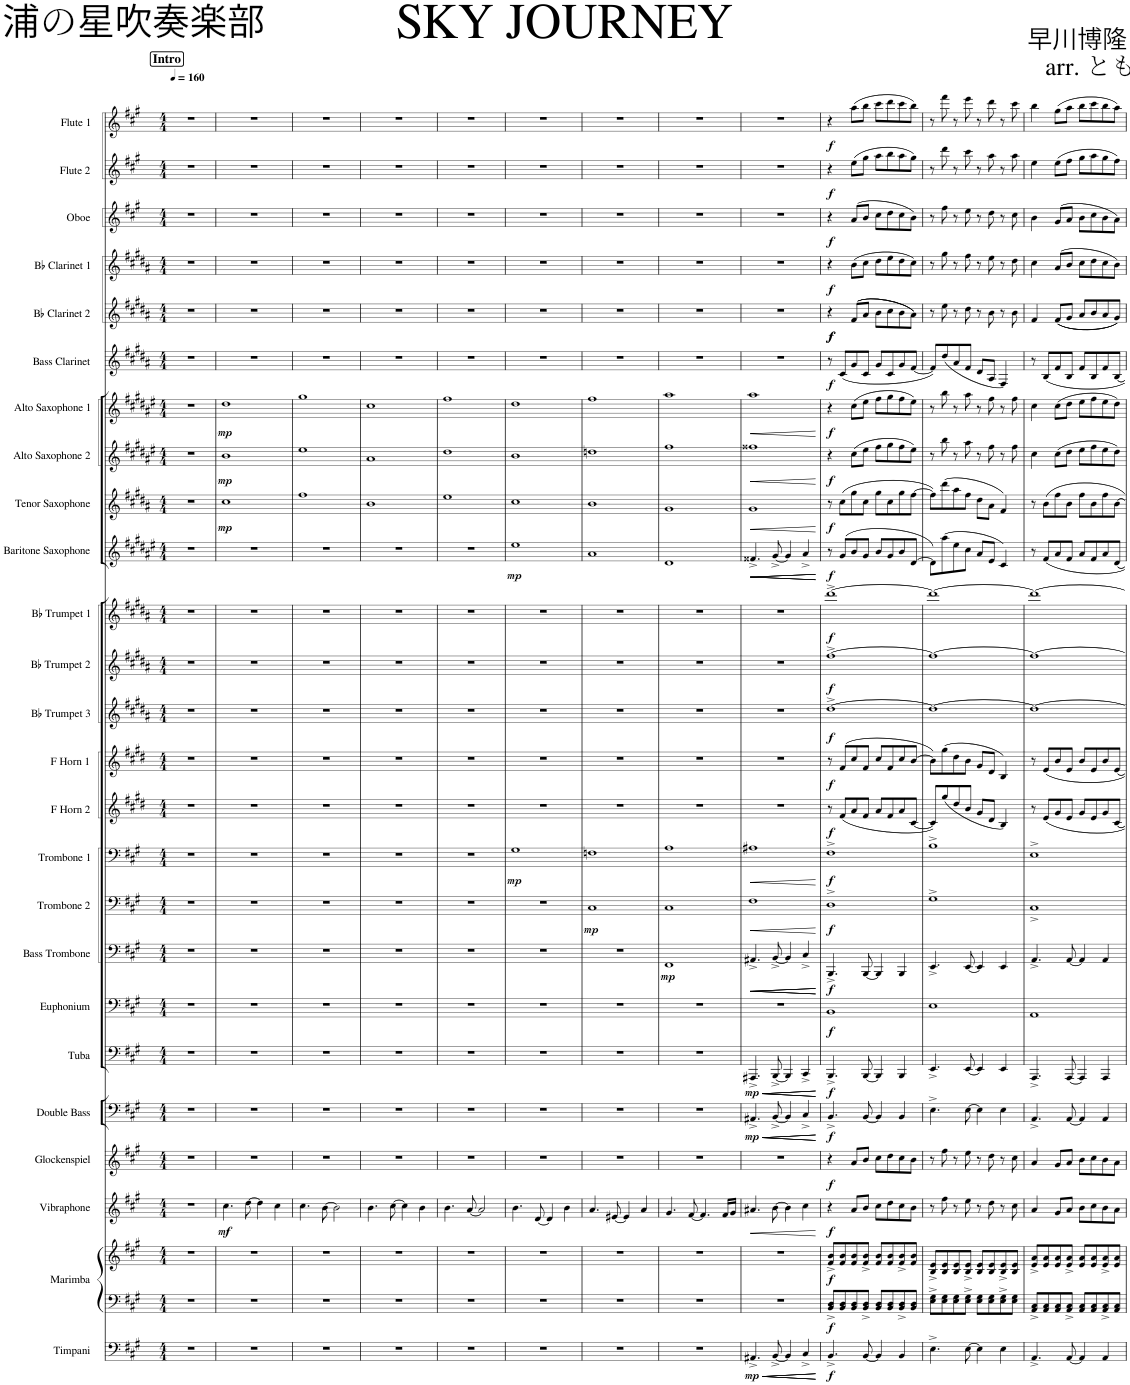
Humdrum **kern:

**kern	**dynam	**kern	**kern	**dynam	**kern	**dynam	**kern	**dynam	**kern	**dynam	**kern	**dynam	**kern	**dynam	**kern	**dynam	**kern	**dynam	**kern	**dynam	**kern	**dynam	**kern	**dynam	**kern	**dynam	**kern	**dynam	**kern	**dynam	**kern	**dynam	**kern	**dynam	**kern	**dynam	**kern	**dynam	**kern	**dynam	**kern	**dynam	**kern	**dynam	**kern	**dynam	**kern	**dynam	**kern	**dynam
*part25	*part25	*part24	*part24	*part24	*part23	*part23	*part22	*part22	*part21	*part21	*part20	*part20	*part19	*part19	*part18	*part18	*part17	*part17	*part16	*part16	*part15	*part15	*part14	*part14	*part13	*part13	*part12	*part12	*part11	*part11	*part10	*part10	*part9	*part9	*part8	*part8	*part7	*part7	*part6	*part6	*part5	*part5	*part4	*part4	*part3	*part3	*part2	*part2	*part1	*part1
*staff26	*staff26	*staff25	*staff24	*staff24/25	*staff23	*staff23	*staff22	*staff22	*staff21	*staff21	*staff20	*staff20	*staff19	*staff19	*staff18	*staff18	*staff17	*staff17	*staff16	*staff16	*staff15	*staff15	*staff14	*staff14	*staff13	*staff13	*staff12	*staff12	*staff11	*staff11	*staff10	*staff10	*staff9	*staff9	*staff8	*staff8	*staff7	*staff7	*staff6	*staff6	*staff5	*staff5	*staff4	*staff4	*staff3	*staff3	*staff2	*staff2	*staff1	*staff1
*I"Timpani	*	*I"Marimba	*	*	*I"Vibraphone	*	*I"Glockenspiel	*	*I"Double Bass	*	*I"Tuba	*	*I"Euphonium	*	*I"Bass Trombone	*	*I"Trombone 2	*	*I"Trombone 1	*	*I"F Horn 2	*	*I"F Horn 1	*	*I"Bb Trumpet 3	*	*I"Bb Trumpet 2	*	*I"Bb Trumpet 1	*	*I"Baritone Saxophone	*	*I"Tenor Saxophone	*	*I"Alto Saxophone 2	*	*I"Alto Saxophone 1	*	*I"Bass Clarinet	*	*I"Bb Clarinet 2	*	*I"Bb Clarinet 1	*	*I"Oboe	*	*I"Flute 2	*	*I"Flute 1	*
*I'Timp.	*	*I'Mrm.	*	*	*I'Vib.	*	*I'Glk.	*	*I'Db.	*	*I'Tba.	*	*I'Euph.	*	*I'B. Tbn.	*	*I'Tbn. 2	*	*I'Tbn. 1	*	*I'F Hn. 2	*	*I'F Hn. 1	*	*I'Bb Tpt. 3	*	*I'Bb Tpt. 2	*	*I'Bb Tpt. 1	*	*I'Bar. Sax.	*	*I'T. Sax.	*	*I'A. Sax. 2	*	*I'A. Sax. 1	*	*I'B. Cl.	*	*I'Bb Cl. 2	*	*I'Bb Cl. 1	*	*I'Ob.	*	*I'Fl. 2	*	*I'Fl. 1	*
*clefF4	*	*clefF4	*clefG2	*	*clefG2	*	*clefG2	*	*clefF4	*	*clefF4	*	*clefF4	*	*clefF4	*	*clefF4	*	*clefF4	*	*clefG2	*	*clefG2	*	*clefG2	*	*clefG2	*	*clefG2	*	*clefG2	*	*clefG2	*	*clefG2	*	*clefG2	*	*clefG2	*	*clefG2	*	*clefG2	*	*clefG2	*	*clefG2	*	*clefG2	*
*	*	*	*	*	*	*	*Trd-14c-24	*	*Trd7c12	*	*	*	*	*	*	*	*	*	*	*	*Trd4c7	*	*Trd4c7	*	*Trd1c2	*	*Trd1c2	*	*Trd1c2	*	*Trd12c21	*	*Trd8c14	*	*Trd5c9	*	*Trd5c9	*	*Trd8c14	*	*Trd1c2	*	*Trd1c2	*	*	*	*	*	*	*
*k[f#c#g#]	*	*k[f#c#g#]	*k[f#c#g#]	*	*k[f#c#g#]	*	*k[f#c#g#]	*	*k[f#c#g#]	*	*k[f#c#g#]	*	*k[f#c#g#]	*	*k[f#c#g#]	*	*k[f#c#g#]	*	*k[f#c#g#]	*	*k[f#c#g#d#]	*	*k[f#c#g#d#]	*	*k[f#c#g#d#a#]	*	*k[f#c#g#d#a#]	*	*k[f#c#g#d#a#]	*	*k[f#c#g#d#a#e#]	*	*k[f#c#g#d#a#]	*	*k[f#c#g#d#a#e#]	*	*k[f#c#g#d#a#e#]	*	*k[f#c#g#d#a#]	*	*k[f#c#g#d#a#]	*	*k[f#c#g#d#a#]	*	*k[f#c#g#]	*	*k[f#c#g#]	*	*k[f#c#g#]	*
*M4/4	*	*M4/4	*M4/4	*	*M4/4	*	*M4/4	*	*M4/4	*	*M4/4	*	*M4/4	*	*M4/4	*	*M4/4	*	*M4/4	*	*M4/4	*	*M4/4	*	*M4/4	*	*M4/4	*	*M4/4	*	*M4/4	*	*M4/4	*	*M4/4	*	*M4/4	*	*M4/4	*	*M4/4	*	*M4/4	*	*M4/4	*	*M4/4	*	*M4/4	*
*MM160	*	*MM160	*MM160	*	*MM160	*	*MM160	*	*MM160	*	*MM160	*	*MM160	*	*MM160	*	*MM160	*	*MM160	*	*MM160	*	*MM160	*	*MM160	*	*MM160	*	*MM160	*	*MM160	*	*MM160	*	*MM160	*	*MM160	*	*MM160	*	*MM160	*	*MM160	*	*MM160	*	*MM160	*	*MM160	*
!!LO:REH:place=s1:a:B:cj:fs=14:t=Intro
=1	=1	=1	=1	=1	=1	=1	=1	=1	=1	=1	=1	=1	=1	=1	=1	=1	=1	=1	=1	=1	=1	=1	=1	=1	=1	=1	=1	=1	=1	=1	=1	=1	=1	=1	=1	=1	=1	=1	=1	=1	=1	=1	=1	=1	=1	=1	=1	=1	=1	=1
1r	.	1r	1r	.	1r	.	1r	.	1r	.	1r	.	1r	.	1r	.	1r	.	1r	.	1r	.	1r	.	1r	.	1r	.	1r	.	1r	.	1r	.	1r	.	1r	.	1r	.	1r	.	1r	.	1r	.	1r	.	1r	.
=2	=2	=2	=2	=2	=2	=2	=2	=2	=2	=2	=2	=2	=2	=2	=2	=2	=2	=2	=2	=2	=2	=2	=2	=2	=2	=2	=2	=2	=2	=2	=2	=2	=2	=2	=2	=2	=2	=2	=2	=2	=2	=2	=2	=2	=2	=2	=2	=2	=2	=2
!	!	!	!	!	!	!LO:DY:b	!	!	!	!	!	!	!	!	!	!	!	!	!	!	!	!	!	!	!	!	!	!	!	!	!	!	!	!LO:DY:b	!	!LO:DY:b	!	!LO:DY:b	!	!	!	!	!	!	!	!	!	!	!	!
1r	.	1r	1r	.	4.cc#\	mf	1r	.	1r	.	1r	.	1r	.	1r	.	1r	.	1r	.	1r	.	1r	.	1r	.	1r	.	1r	.	1r	.	1cc#	mp	1b	mp	1dd#	mp	1r	.	1r	.	1r	.	1r	.	1r	.	1r	.
.	.	.	.	.	[8dd\	.	.	.	.	.	.	.	.	.	.	.	.	.	.	.	.	.	.	.	.	.	.	.	.	.	.	.	.	.	.	.	.	.	.	.	.	.	.	.	.	.	.	.	.	.
.	.	.	.	.	4dd\]	.	.	.	.	.	.	.	.	.	.	.	.	.	.	.	.	.	.	.	.	.	.	.	.	.	.	.	.	.	.	.	.	.	.	.	.	.	.	.	.	.	.	.	.	.
.	.	.	.	.	4cc#\	.	.	.	.	.	.	.	.	.	.	.	.	.	.	.	.	.	.	.	.	.	.	.	.	.	.	.	.	.	.	.	.	.	.	.	.	.	.	.	.	.	.	.	.	.
=3	=3	=3	=3	=3	=3	=3	=3	=3	=3	=3	=3	=3	=3	=3	=3	=3	=3	=3	=3	=3	=3	=3	=3	=3	=3	=3	=3	=3	=3	=3	=3	=3	=3	=3	=3	=3	=3	=3	=3	=3	=3	=3	=3	=3	=3	=3	=3	=3	=3	=3
1r	.	1r	1r	.	4.cc#\	.	1r	.	1r	.	1r	.	1r	.	1r	.	1r	.	1r	.	1r	.	1r	.	1r	.	1r	.	1r	.	1r	.	1ff#	.	1ee#	.	1gg#	.	1r	.	1r	.	1r	.	1r	.	1r	.	1r	.
.	.	.	.	.	[8b\	.	.	.	.	.	.	.	.	.	.	.	.	.	.	.	.	.	.	.	.	.	.	.	.	.	.	.	.	.	.	.	.	.	.	.	.	.	.	.	.	.	.	.	.	.
.	.	.	.	.	2b\]	.	.	.	.	.	.	.	.	.	.	.	.	.	.	.	.	.	.	.	.	.	.	.	.	.	.	.	.	.	.	.	.	.	.	.	.	.	.	.	.	.	.	.	.	.
=4	=4	=4	=4	=4	=4	=4	=4	=4	=4	=4	=4	=4	=4	=4	=4	=4	=4	=4	=4	=4	=4	=4	=4	=4	=4	=4	=4	=4	=4	=4	=4	=4	=4	=4	=4	=4	=4	=4	=4	=4	=4	=4	=4	=4	=4	=4	=4	=4	=4	=4
1r	.	1r	1r	.	4.b\	.	1r	.	1r	.	1r	.	1r	.	1r	.	1r	.	1r	.	1r	.	1r	.	1r	.	1r	.	1r	.	1r	.	1b	.	1a#	.	1cc#	.	1r	.	1r	.	1r	.	1r	.	1r	.	1r	.
.	.	.	.	.	[8cc#\	.	.	.	.	.	.	.	.	.	.	.	.	.	.	.	.	.	.	.	.	.	.	.	.	.	.	.	.	.	.	.	.	.	.	.	.	.	.	.	.	.	.	.	.	.
.	.	.	.	.	4cc#\]	.	.	.	.	.	.	.	.	.	.	.	.	.	.	.	.	.	.	.	.	.	.	.	.	.	.	.	.	.	.	.	.	.	.	.	.	.	.	.	.	.	.	.	.	.
.	.	.	.	.	4b\	.	.	.	.	.	.	.	.	.	.	.	.	.	.	.	.	.	.	.	.	.	.	.	.	.	.	.	.	.	.	.	.	.	.	.	.	.	.	.	.	.	.	.	.	.
=5	=5	=5	=5	=5	=5	=5	=5	=5	=5	=5	=5	=5	=5	=5	=5	=5	=5	=5	=5	=5	=5	=5	=5	=5	=5	=5	=5	=5	=5	=5	=5	=5	=5	=5	=5	=5	=5	=5	=5	=5	=5	=5	=5	=5	=5	=5	=5	=5	=5	=5
1r	.	1r	1r	.	4.b\	.	1r	.	1r	.	1r	.	1r	.	1r	.	1r	.	1r	.	1r	.	1r	.	1r	.	1r	.	1r	.	1r	.	1ee	.	1dd#	.	1ff#	.	1r	.	1r	.	1r	.	1r	.	1r	.	1r	.
.	.	.	.	.	[8a/	.	.	.	.	.	.	.	.	.	.	.	.	.	.	.	.	.	.	.	.	.	.	.	.	.	.	.	.	.	.	.	.	.	.	.	.	.	.	.	.	.	.	.	.	.
.	.	.	.	.	2a/]	.	.	.	.	.	.	.	.	.	.	.	.	.	.	.	.	.	.	.	.	.	.	.	.	.	.	.	.	.	.	.	.	.	.	.	.	.	.	.	.	.	.	.	.	.
=6	=6	=6	=6	=6	=6	=6	=6	=6	=6	=6	=6	=6	=6	=6	=6	=6	=6	=6	=6	=6	=6	=6	=6	=6	=6	=6	=6	=6	=6	=6	=6	=6	=6	=6	=6	=6	=6	=6	=6	=6	=6	=6	=6	=6	=6	=6	=6	=6	=6	=6
!	!	!	!	!	!	!	!	!	!	!	!	!	!	!	!	!	!	!	!	!LO:DY:b	!	!	!	!	!	!	!	!	!	!	!	!LO:DY:b	!	!	!	!	!	!	!	!	!	!	!	!	!	!	!	!	!	!
1r	.	1r	1r	.	4.b\	.	1r	.	1r	.	1r	.	1r	.	1r	.	1r	.	1G#	mp	1r	.	1r	.	1r	.	1r	.	1r	.	1ee#	mp	1cc#	.	1b	.	1dd#	.	1r	.	1r	.	1r	.	1r	.	1r	.	1r	.
.	.	.	.	.	[8d/	.	.	.	.	.	.	.	.	.	.	.	.	.	.	.	.	.	.	.	.	.	.	.	.	.	.	.	.	.	.	.	.	.	.	.	.	.	.	.	.	.	.	.	.	.
.	.	.	.	.	4d/]	.	.	.	.	.	.	.	.	.	.	.	.	.	.	.	.	.	.	.	.	.	.	.	.	.	.	.	.	.	.	.	.	.	.	.	.	.	.	.	.	.	.	.	.	.
.	.	.	.	.	4b\	.	.	.	.	.	.	.	.	.	.	.	.	.	.	.	.	.	.	.	.	.	.	.	.	.	.	.	.	.	.	.	.	.	.	.	.	.	.	.	.	.	.	.	.	.
=7	=7	=7	=7	=7	=7	=7	=7	=7	=7	=7	=7	=7	=7	=7	=7	=7	=7	=7	=7	=7	=7	=7	=7	=7	=7	=7	=7	=7	=7	=7	=7	=7	=7	=7	=7	=7	=7	=7	=7	=7	=7	=7	=7	=7	=7	=7	=7	=7	=7	=7
!	!	!	!	!	!	!	!	!	!	!	!	!	!	!	!	!	!	!LO:DY:b	!	!	!	!	!	!	!	!	!	!	!	!	!	!	!	!	!	!	!	!	!	!	!	!	!	!	!	!	!	!	!	!
1r	.	1r	1r	.	4.a/	.	1r	.	1r	.	1r	.	1r	.	1r	.	1C#	mp	1Fn	.	1r	.	1r	.	1r	.	1r	.	1r	.	1a#	.	1b	.	1ddn	.	1ff#	.	1r	.	1r	.	1r	.	1r	.	1r	.	1r	.
.	.	.	.	.	[8e#X/	.	.	.	.	.	.	.	.	.	.	.	.	.	.	.	.	.	.	.	.	.	.	.	.	.	.	.	.	.	.	.	.	.	.	.	.	.	.	.	.	.	.	.	.	.
.	.	.	.	.	4e#/]	.	.	.	.	.	.	.	.	.	.	.	.	.	.	.	.	.	.	.	.	.	.	.	.	.	.	.	.	.	.	.	.	.	.	.	.	.	.	.	.	.	.	.	.	.
.	.	.	.	.	4a/	.	.	.	.	.	.	.	.	.	.	.	.	.	.	.	.	.	.	.	.	.	.	.	.	.	.	.	.	.	.	.	.	.	.	.	.	.	.	.	.	.	.	.	.	.
=8	=8	=8	=8	=8	=8	=8	=8	=8	=8	=8	=8	=8	=8	=8	=8	=8	=8	=8	=8	=8	=8	=8	=8	=8	=8	=8	=8	=8	=8	=8	=8	=8	=8	=8	=8	=8	=8	=8	=8	=8	=8	=8	=8	=8	=8	=8	=8	=8	=8	=8
!	!	!	!	!	!	!	!	!	!	!	!	!	!	!	!	!LO:DY:b	!	!	!	!	!	!	!	!	!	!	!	!	!	!	!	!	!	!	!	!	!	!	!	!	!	!	!	!	!	!	!	!	!	!
1r	.	1r	1r	.	4.g#/	.	1r	.	1r	.	1r	.	1r	.	1FF#	mp	1C#	.	1A	.	1r	.	1r	.	1r	.	1r	.	1r	.	1d#	.	1g#	.	1ff#	.	1aa#	.	1r	.	1r	.	1r	.	1r	.	1r	.	1r	.
.	.	.	.	.	[8f#/	.	.	.	.	.	.	.	.	.	.	.	.	.	.	.	.	.	.	.	.	.	.	.	.	.	.	.	.	.	.	.	.	.	.	.	.	.	.	.	.	.	.	.	.	.
.	.	.	.	.	4.f#/]	.	.	.	.	.	.	.	.	.	.	.	.	.	.	.	.	.	.	.	.	.	.	.	.	.	.	.	.	.	.	.	.	.	.	.	.	.	.	.	.	.	.	.	.	.
.	.	.	.	.	16f#/LL	.	.	.	.	.	.	.	.	.	.	.	.	.	.	.	.	.	.	.	.	.	.	.	.	.	.	.	.	.	.	.	.	.	.	.	.	.	.	.	.	.	.	.	.	.
.	.	.	.	.	16g#/JJ	.	.	.	.	.	.	.	.	.	.	.	.	.	.	.	.	.	.	.	.	.	.	.	.	.	.	.	.	.	.	.	.	.	.	.	.	.	.	.	.	.	.	.	.	.
=9	=9	=9	=9	=9	=9	=9	=9	=9	=9	=9	=9	=9	=9	=9	=9	=9	=9	=9	=9	=9	=9	=9	=9	=9	=9	=9	=9	=9	=9	=9	=9	=9	=9	=9	=9	=9	=9	=9	=9	=9	=9	=9	=9	=9	=9	=9	=9	=9	=9	=9
!	!LO:HP:b	!	!	!	!	!LO:HP:b	!	!	!	!LO:HP:b	!	!LO:HP:b	!	!	!	!LO:HP:b	!	!LO:HP:b	!	!LO:HP:b	!	!	!	!	!	!	!	!	!	!	!	!LO:HP:b	!	!LO:HP:b	!	!LO:HP:b	!	!LO:HP:b	!	!	!	!	!	!	!	!	!	!	!	!
!	!LO:DY:n=1:b	!	!	!	!	!	!	!	!	!LO:DY:n=1:b	!	!LO:DY:n=1:b	!	!	!	!	!	!	!	!	!	!	!	!	!	!	!	!	!	!	!	!	!	!	!	!	!	!	!	!	!	!	!	!	!	!	!	!	!	!
4.AA#X^/	< mp	1r	1r	.	4.a#X/	<	1r	.	4.AA#X^/	< mp	4.AAA#X^/	< mp	1r	.	4.AA#X^/	<	1F#	<	1A#X	<	1r	.	1r	.	1r	.	1r	.	1r	.	4.f##X^/	<	1g#	<	1ff##X	<	1aa#	<	1r	.	1r	.	1r	.	1r	.	1r	.	1r	.
!	!LO:HP:b	!	!	!	!	!	!	!	!	!LO:HP:b	!	!LO:HP:b	!	!	!	!LO:HP:b	!	!	!	!	!	!	!	!	!	!	!	!	!	!	!	!LO:HP:b	!	!	!	!	!	!	!	!	!	!	!	!	!	!	!	!	!	!
[8BB^/	<	.	.	.	[8b\	.	.	.	[8BB^/	<	[8BBB^/	<	.	.	[8BB^/	<	.	.	.	.	.	.	.	.	.	.	.	.	.	.	[8g#^/	<	.	.	.	.	.	.	.	.	.	.	.	.	.	.	.	.	.	.
!	!LO:HP:b	!	!	!	!	!	!	!	!	!LO:HP:b	!	!LO:HP:b	!	!	!	!LO:HP:b	!	!	!	!	!	!	!	!	!	!	!	!	!	!	!	!LO:HP:b	!	!	!	!	!	!	!	!	!	!	!	!	!	!	!	!	!	!
4BB/]	<	.	.	.	4b\]	.	.	.	4BB/]	<	4BBB/]	<	.	.	4BB/]	<	.	.	.	.	.	.	.	.	.	.	.	.	.	.	4g#/]	<	.	.	.	.	.	.	.	.	.	.	.	.	.	.	.	.	.	.
4C#^/	.	.	.	.	4cc#\	.	.	.	4C#^/	.	4CC#^/	.	.	.	4C#^/	.	.	.	.	.	.	.	.	.	.	.	.	.	.	.	4a#^/	.	.	.	.	.	.	.	.	.	.	.	.	.	.	.	.	.	.	.
.	[ [ [	.	.	.	.	[	.	.	.	[ [ [	.	[ [ [	.	.	.	[ [ [	.	[	.	[	.	.	.	.	.	.	.	.	.	.	.	[ [ [	.	[	.	[	.	[	.	.	.	.	.	.	.	.	.	.	.	.
=10	=10	=10	=10	=10	=10	=10	=10	=10	=10	=10	=10	=10	=10	=10	=10	=10	=10	=10	=10	=10	=10	=10	=10	=10	=10	=10	=10	=10	=10	=10	=10	=10	=10	=10	=10	=10	=10	=10	=10	=10	=10	=10	=10	=10	=10	=10	=10	=10	=10	=10
!	!LO:DY:b	!	!	!LO:DY:b=2	!	!	!	!	!	!	!	!	!	!	!	!	!	!	!	!	!	!	!	!	!	!	!	!	!	!	!	!	!	!	!	!	!	!	!	!	!	!	!	!	!	!	!	!	!	!
!	!	!	!	!LO:DY:n=1:b	!	!LO:DY:b	!	!LO:DY:b	!	!LO:DY:b	!	!LO:DY:b	!	!LO:DY:b	!	!LO:DY:b	!	!LO:DY:b	!	!LO:DY:b	!	!LO:DY:b	!	!LO:DY:b	!	!LO:DY:b	!	!LO:DY:b	!	!LO:DY:b	!	!LO:DY:b	!	!LO:DY:b	!	!LO:DY:b	!	!LO:DY:b	!	!LO:DY:b	!	!LO:DY:b	!	!	!	!	!	!	!	!
!	!	!	!	!	!	!	!	!	!	!	!	!	!	!	!	!	!	!	!	!	!	!	!	!	!	!	!	!	!	!	!	!	!	!	!	!	!	!	!	!	!	!LO:DY:n=1:b	!	!LO:DY:b	!	!LO:DY:b	!	!LO:DY:b	!	!LO:DY:b
4.BB^/	f	8BB/^ 8D/^L	8f#/^ 8b/^L	f f	4r	f	4r	f	4.BB^/	f	4.BBB^/	f	1BB	f	4.BBB^/	f	1D^	f	1F#^	f	8r	f	8r	f	[1dd#^	f	[1ff#^	f	[1ddd#^	f	8r	f	8r	f	4r	f	4r	f	8r	f	4r	f f	4r	f	4r	f	4r	f	4r	f
.	.	8BB/ 8D/	8f#/ 8b/	.	.	.	.	.	.	.	.	.	.	.	.	.	.	.	.	.	(8f#/L	.	(8f#/L	.	.	.	.	.	.	.	(8g#/L	.	(8cc#\L	.	.	.	.	.	(8c#/L	.	.	.	.	.	.	.	.	.	.	.
.	.	8BB/ 8D/	8f#/ 8b/	.	8a/L	.	8a/L	.	.	.	.	.	.	.	.	.	.	.	.	.	8a/	.	8cc#/	.	.	.	.	.	.	.	8b/	.	8gg#\	.	(8cc#\L	.	(8cc#\L	.	8g#/	.	((8f#/L	.	(8b\L	.	(8a/L	.	(8ee\L	.	(8aa\L	.
[8BB/	.	8BB/^ 8D/^J	8f#/^ 8b/^J	.	8b/J	.	8b/J	.	[8BB/	.	[8BBB/	.	.	.	[8BBB/	.	.	.	.	.	8f#/J	.	8f#/J	.	.	.	.	.	.	.	8g#/J	.	8cc#\J	.	8ee#\J	.	8ee#\J	.	8c#/J	.	8a#/J	.	8cc#\J	.	8b/J	.	8gg#\J	.	8bb\J	.
4BB/]	.	8BB/ 8D/L	8f#/ 8b/L	.	8cc#\L	.	8cc#\L	.	4BB/]	.	4BBB/]	.	.	.	4BBB/]	.	.	.	.	.	8a/L	.	8cc#/L	.	.	.	.	.	.	.	8b/L	.	8gg#\L	.	8ff#\L	.	8ff#\L	.	8g#/L	.	8b\L	.	8dd#\L	.	8cc#\L	.	8aa\L	.	8ccc#\L	.
.	.	8BB/ 8D/	8f#/ 8b/	.	8dd\	.	8dd\	.	.	.	.	.	.	.	.	.	.	.	.	.	8f#/	.	8f#/	.	.	.	.	.	.	.	8g#/	.	8cc#\	.	8gg#\	.	8gg#\	.	8c#/	.	8cc#\	.	8ee\	.	8dd\	.	8bb\	.	8ddd\	.
4BB/	.	8BB/^ 8D/^	8f#/^ 8b/^	.	8cc#\	.	8cc#\	.	4BB/	.	4BBB/	.	.	.	4BBB/	.	.	.	.	.	8a/	.	8cc#/	.	.	.	.	.	.	.	8b/	.	8gg#\	.	8ff#\	.	8ff#\	.	8g#/	.	8b\	.	8dd#\	.	8cc#\	.	8aa\	.	8ccc#\	.
.	.	8BB/ 8D/J	8f#/ 8b/J	.	8b\J	.	8b\J	.	.	.	.	.	.	.	.	.	.	.	.	.	[8c#/J	.	[8b/J	.	.	.	.	.	.	.	[8d#/J	.	[8ff#\J	.	8ee#\J)	.	8ee#\J)	.	[8f#/J	.	8a#\J))	.	8cc#\J)	.	8b\J)	.	8gg#\J)	.	8bb\J)	.
=11	=11	=11	=11	=11	=11	=11	=11	=11	=11	=11	=11	=11	=11	=11	=11	=11	=11	=11	=11	=11	=11	=11	=11	=11	=11	=11	=11	=11	=11	=11	=11	=11	=11	=11	=11	=11	=11	=11	=11	=11	=11	=11	=11	=11	=11	=11	=11	=11	=11	=11
4.E^\	.	8E\^ 8G#\^L	8B/^ 8e/^L	.	8r	.	8r	.	4.E^\	.	4.EE^/	.	1E	.	4.EE^/	.	1G#^	.	1B^	.	8c#/L])	.	8b\L])	.	1dd#_	.	1ff#_	.	1ddd#_	.	8d#\L])	.	8ff#\L])	.	8r	.	8r	.	8f#/L])	.	8r	.	8r	.	8r	.	8r	.	8r	.
.	.	8E\ 8G#\	8B/ 8e/	.	8ff#\	.	8ff#\	.	.	.	.	.	.	.	.	.	.	.	.	.	(8gg#/	.	(8gg#\	.	.	.	.	.	.	.	(8aa#\	.	(8ddd#\	.	8bb\	.	8bb\	.	(8dd#/	.	8ee\	.	8gg#\	.	8ff#\	.	8ddd\	.	8fff#\	.
.	.	8E\ 8G#\	8B/ 8e/	.	8r	.	8r	.	.	.	.	.	.	.	.	.	.	.	.	.	8dd#/	.	8dd#\	.	.	.	.	.	.	.	8ee#\	.	8aa#\	.	8r	.	8r	.	8a#/	.	8r	.	8r	.	8r	.	8r	.	8r	.
[8E\	.	8E\^ 8G#\^J	8B/^ 8e/^J	.	8ee\	.	8ee\	.	[8E\	.	[8EE/	.	.	.	[8EE/	.	.	.	.	.	8b/J	.	8b\J	.	.	.	.	.	.	.	8cc#\J	.	8ff#\J	.	8aa#\	.	8aa#\	.	8f#/J	.	8dd#\	.	8ff#\	.	8ee\	.	8ccc#\	.	8eee\	.
4E\]	.	8E\ 8G#\L	8B/ 8e/L	.	8r	.	8r	.	4E\]	.	4EE/]	.	.	.	4EE/]	.	.	.	.	.	8g#/L	.	8g#/L	.	.	.	.	.	.	.	8a#/L	.	8dd#\L	.	8r	.	8r	.	8d#/L	.	8r	.	8r	.	8r	.	8r	.	8r	.
.	.	8E\ 8G#\	8B/ 8e/	.	8dd\	.	8dd\	.	.	.	.	.	.	.	.	.	.	.	.	.	8d#/J	.	8d#/J	.	.	.	.	.	.	.	8e#/J	.	8a#\J	.	8ff#\	.	8ff#\	.	8A#/J	.	8b\	.	8ee\	.	8dd\	.	8aa\	.	8ddd\	.
4E\	.	8E\^ 8G#\^	8B/^ 8e/^	.	8r	.	8r	.	4E\	.	4EE/	.	.	.	4EE/	.	.	.	.	.	4B/)	.	4B/)	.	.	.	.	.	.	.	4c#/)	.	4f#/)	.	8r	.	8r	.	4F#/)	.	8r	.	8r	.	8r	.	8r	.	8r	.
.	.	8E\ 8G#\J	8B/ 8e/J	.	8cc#\	.	8cc#\	.	.	.	.	.	.	.	.	.	.	.	.	.	.	.	.	.	.	.	.	.	.	.	.	.	.	.	8ff#\	.	8ff#\	.	.	.	8b\	.	8dd#\	.	8cc#\	.	8aa\	.	8ccc#\	.
=12	=12	=12	=12	=12	=12	=12	=12	=12	=12	=12	=12	=12	=12	=12	=12	=12	=12	=12	=12	=12	=12	=12	=12	=12	=12	=12	=12	=12	=12	=12	=12	=12	=12	=12	=12	=12	=12	=12	=12	=12	=12	=12	=12	=12	=12	=12	=12	=12	=12	=12
4.AA^/	.	8AA/^ 8C#/^L	8e/^ 8a/^L	.	4a/	.	4a/	.	4.AA^/	.	4.AAA^/	.	1AA	.	4.AA^/	.	1C#^	.	1E^	.	8r	.	8r	.	1dd#_	.	1ff#_	.	1ddd#_	.	8r	.	8r	.	4cc#\	.	4cc#\	.	8r	.	4f#/	.	4cc#\	.	4b\	.	4ee\	.	4bb\	.
.	.	8AA/ 8C#/	8e/ 8a/	.	.	.	.	.	.	.	.	.	.	.	.	.	.	.	.	.	8e/L	.	8e/L	.	.	.	.	.	.	.	8f#/L	.	8b\L	.	.	.	.	.	8B/L	.	.	.	.	.	.	.	.	.	.	.
.	.	8AA/ 8C#/	8e/ 8a/	.	8g#/L	.	8g#/L	.	.	.	.	.	.	.	.	.	.	.	.	.	8g#/	.	8b/	.	.	.	.	.	.	.	8a#/	.	8ff#\	.	(8cc#\L	.	(8cc#\L	.	8f#/	.	((8f#/L	.	(8a#/L	.	(8g#/L	.	(8ee\L	.	(8gg#\L	.
[8AA/	.	8AA/^ 8C#/^J	8e/^ 8a/^J	.	8a/J	.	8a/J	.	[8AA/	.	[8AAA/	.	.	.	[8AA/	.	.	.	.	.	8e/J	.	8e/J	.	.	.	.	.	.	.	8f#/J	.	8b\J	.	8dd#\J	.	8dd#\J	.	8B/J	.	8g#/J	.	8b/J	.	8a/J	.	8ff#\J	.	8aa\J	.
4AA/]	.	8AA/ 8C#/L	8e/ 8a/L	.	8b\L	.	8b\L	.	4AA/]	.	4AAA/]	.	.	.	4AA/]	.	.	.	.	.	8g#/L	.	8b/L	.	.	.	.	.	.	.	8a#/L	.	8ff#\L	.	8ee#\L	.	8ee#\L	.	8f#/L	.	8a#/L	.	8cc#\L	.	8b\L	.	8gg#\L	.	8bb\L	.
.	.	8AA/ 8C#/	8e/ 8a/	.	8cc#\	.	8cc#\	.	.	.	.	.	.	.	.	.	.	.	.	.	8e/	.	8e/	.	.	.	.	.	.	.	8f#/	.	8b\	.	8ff#\	.	8ff#\	.	8B/	.	8b/	.	8dd#\	.	8cc#\	.	8aa\	.	8ccc#\	.
4AA/	.	8AA/^ 8C#/^	8e/^ 8a/^	.	8b\	.	8b\	.	4AA/	.	4AAA/	.	.	.	4AA/	.	.	.	.	.	8g#/	.	8b/	.	.	.	.	.	.	.	8a#/	.	8ff#\	.	8ee#\	.	8ee#\	.	8f#/	.	8a#/	.	8cc#\	.	8b\	.	8gg#\	.	8bb\	.
.	.	8AA/ 8C#/J	8e/ 8a/J	.	8a\J	.	8a\J	.	.	.	.	.	.	.	.	.	.	.	.	.	[8c#/J	.	[8e/J	.	.	.	.	.	.	.	[8d#/J	.	[8b\J	.	8dd#\J)	.	8dd#\J)	.	[8B/J	.	8g#/J))	.	8b\J)	.	8a\J)	.	8ff#\J)	.	8aa\J)	.
=	=	=	=	=	=	=	=	=	=	=	=	=	=	=	=	=	=	=	=	=	=	=	=	=	=	=	=	=	=	=	=	=	=	=	=	=	=	=	=	=	=	=	=	=	=	=	=	=	=	=
*-	*-	*-	*-	*-	*-	*-	*-	*-	*-	*-	*-	*-	*-	*-	*-	*-	*-	*-	*-	*-	*-	*-	*-	*-	*-	*-	*-	*-	*-	*-	*-	*-	*-	*-	*-	*-	*-	*-	*-	*-	*-	*-	*-	*-	*-	*-	*-	*-	*-	*-
